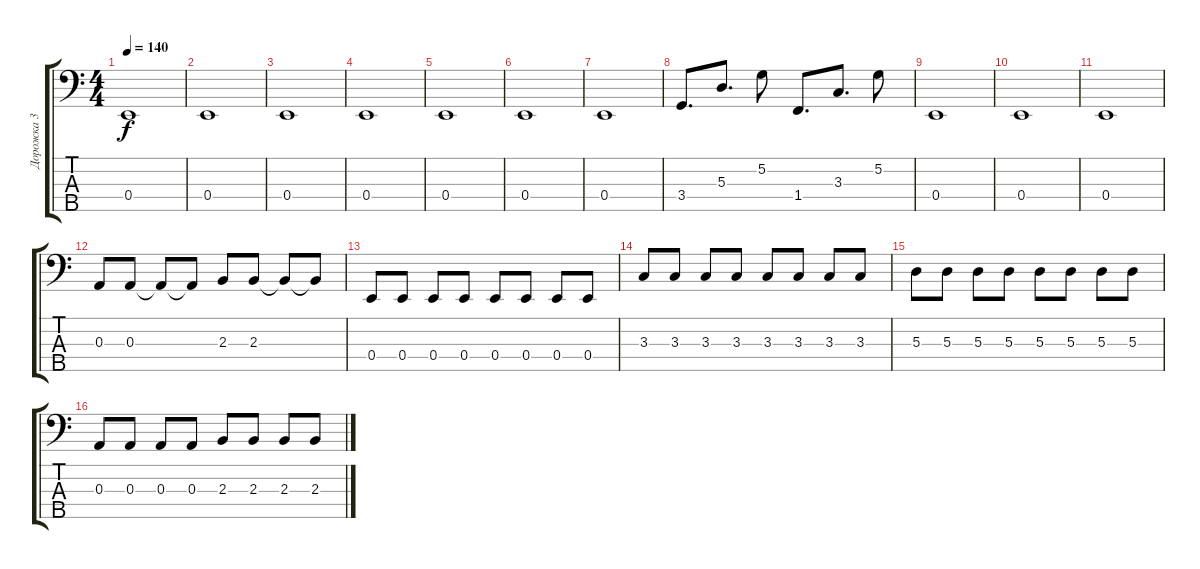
\track ("Дорожка 3" "Дорожка 3") {instrument electricbassfinger}
\staff {score tabs}
\tuning (G2 D2 A1 E1 B0) {hide}
\ts (4 4)
\tempo 140
\clef f4
\ks c
0.4.1{dy f} |
0.4.1 |
0.4.1 |
0.4.1 |
0.4.1 |
0.4.1 |
0.4.1 |
3.4.8{d} 5.3.8{d} 5.2.8 1.4.8{d} 3.3.8{d} 5.2.8 |
0.4.1 |
0.4.1 |
0.4.1 |
0.3.8 0.3.8 0.3{t}.8 0.3{t}.8 2.3.8 2.3.8 2.3{t}.8 2.3{t}.8 |
0.4.8 0.4.8 0.4.8 0.4.8 0.4.8 0.4.8 0.4.8 0.4.8 |
3.3.8 3.3.8 3.3.8 3.3.8 3.3.8 3.3.8 3.3.8 3.3.8 |
5.3.8 5.3.8 5.3.8 5.3.8 5.3.8 5.3.8 5.3.8 5.3.8 |
0.3.8 0.3.8 0.3.8 0.3.8 2.3.8 2.3.8 2.3.8 2.3.8
